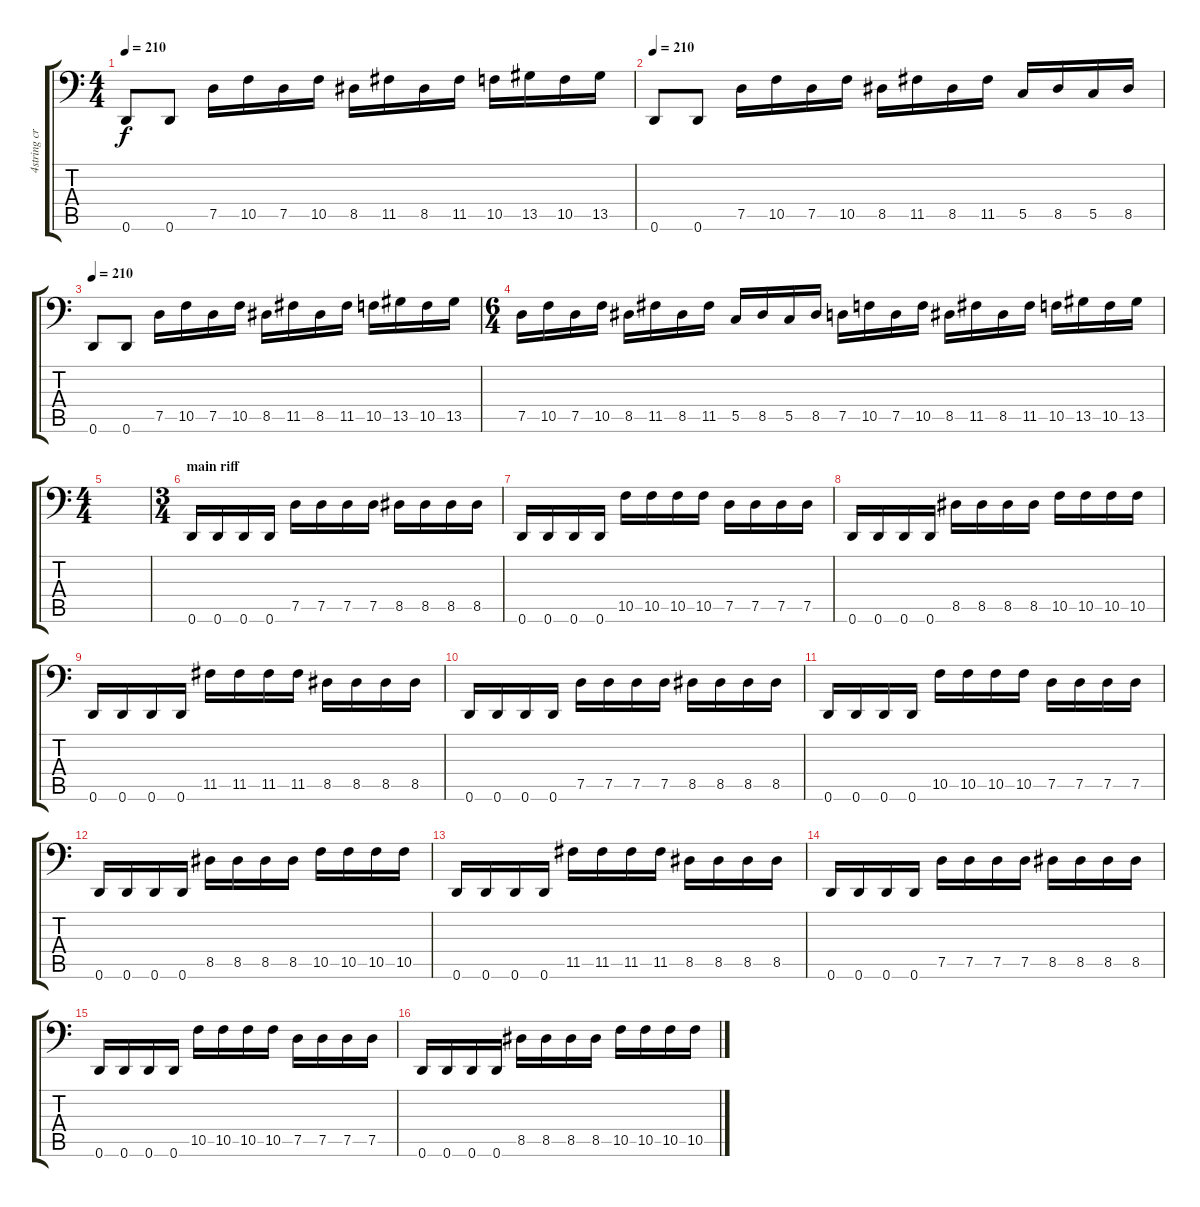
\track ("4string crushfuck" "4string cr") {instrument electricbassfinger}
\staff {score tabs}
\tuning (D3 A2 F2 C2 G1 D1) {hide}
\ts (4 4)
\tempo 210
\clef f4
\ks c
0.6.8{dy f} 0.6.8 7.5.16 10.5.16 7.5.16 10.5.16 8.5.16 11.5.16 8.5.16 11.5.16 10.5.16 13.5.16 10.5.16 13.5.16 |
\tempo 210
0.6.8 0.6.8 7.5.16 10.5.16 7.5.16 10.5.16 8.5.16 11.5.16 8.5.16 11.5.16 5.5.16 8.5.16 5.5.16 8.5.16 |
\tempo 210
0.6.8 0.6.8 7.5.16 10.5.16 7.5.16 10.5.16 8.5.16 11.5.16 8.5.16 11.5.16 10.5.16 13.5.16 10.5.16 13.5.16 |
\ts (6 4)
7.5.16 10.5.16 7.5.16 10.5.16 8.5.16 11.5.16 8.5.16 11.5.16 5.5.16 8.5.16 5.5.16 8.5.16 7.5.16 10.5.16 7.5.16 10.5.16 8.5.16 11.5.16 8.5.16 11.5.16 10.5.16 13.5.16 10.5.16 13.5.16 |
\ts (4 4)
|
\ts (3 4)
\section ("" "main riff")
0.6.16 0.6.16 0.6.16 0.6.16 7.5.16 7.5.16 7.5.16 7.5.16 8.5.16 8.5.16 8.5.16 8.5.16 |
0.6.16 0.6.16 0.6.16 0.6.16 10.5.16 10.5.16 10.5.16 10.5.16 7.5.16 7.5.16 7.5.16 7.5.16 |
0.6.16 0.6.16 0.6.16 0.6.16 8.5.16 8.5.16 8.5.16 8.5.16 10.5.16 10.5.16 10.5.16 10.5.16 |
0.6.16 0.6.16 0.6.16 0.6.16 11.5.16 11.5.16 11.5.16 11.5.16 8.5.16 8.5.16 8.5.16 8.5.16 |
0.6.16 0.6.16 0.6.16 0.6.16 7.5.16 7.5.16 7.5.16 7.5.16 8.5.16 8.5.16 8.5.16 8.5.16 |
0.6.16 0.6.16 0.6.16 0.6.16 10.5.16 10.5.16 10.5.16 10.5.16 7.5.16 7.5.16 7.5.16 7.5.16 |
0.6.16 0.6.16 0.6.16 0.6.16 8.5.16 8.5.16 8.5.16 8.5.16 10.5.16 10.5.16 10.5.16 10.5.16 |
0.6.16 0.6.16 0.6.16 0.6.16 11.5.16 11.5.16 11.5.16 11.5.16 8.5.16 8.5.16 8.5.16 8.5.16 |
0.6.16 0.6.16 0.6.16 0.6.16 7.5.16 7.5.16 7.5.16 7.5.16 8.5.16 8.5.16 8.5.16 8.5.16 |
0.6.16 0.6.16 0.6.16 0.6.16 10.5.16 10.5.16 10.5.16 10.5.16 7.5.16 7.5.16 7.5.16 7.5.16 |
0.6.16 0.6.16 0.6.16 0.6.16 8.5.16 8.5.16 8.5.16 8.5.16 10.5.16 10.5.16 10.5.16 10.5.16
